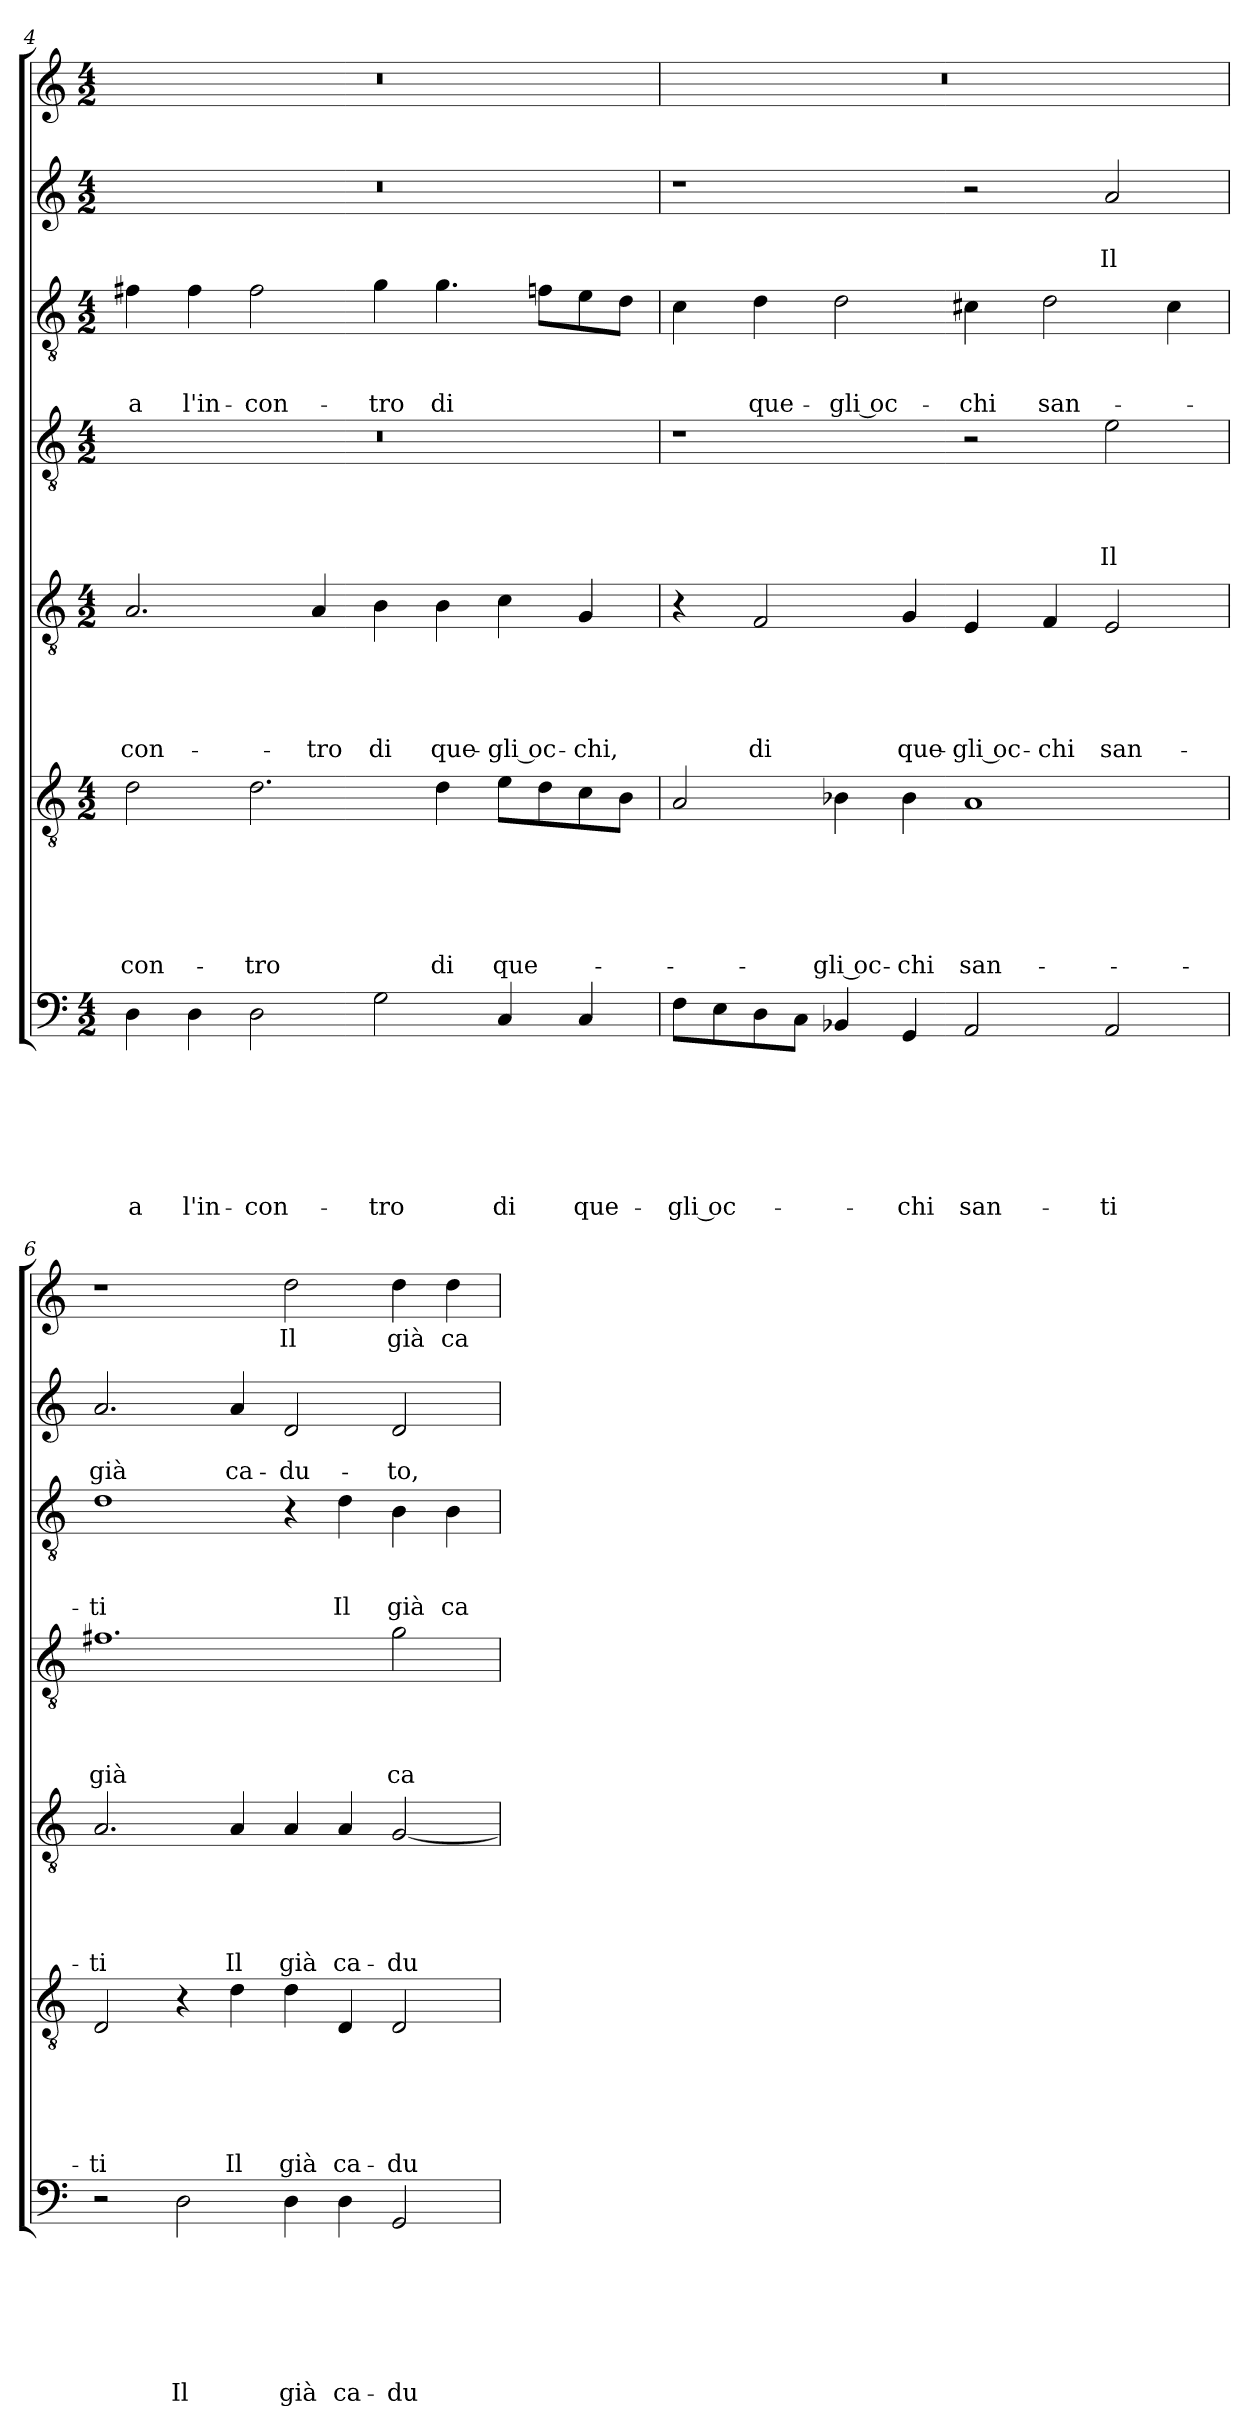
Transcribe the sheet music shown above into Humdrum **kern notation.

**kern	**text	**text	**text	**text	**text	**text	**text	**kern	**text	**text	**text	**text	**text	**text	**kern	**text	**text	**text	**text	**text	**kern	**text	**text	**text	**text	**kern	**text	**text	**text	**kern	**text	**text	**kern	**text
*part7	*part7	*part7	*part7	*part7	*part7	*part7	*part7	*part6	*part6	*part6	*part6	*part6	*part6	*part6	*part5	*part5	*part5	*part5	*part5	*part5	*part4	*part4	*part4	*part4	*part4	*part3	*part3	*part3	*part3	*part2	*part2	*part2	*part1	*part1
*staff7	*staff7	*staff7	*staff7	*staff7	*staff7	*staff7	*staff7	*staff6	*staff6	*staff6	*staff6	*staff6	*staff6	*staff6	*staff5	*staff5	*staff5	*staff5	*staff5	*staff5	*staff4	*staff4	*staff4	*staff4	*staff4	*staff3	*staff3	*staff3	*staff3	*staff2	*staff2	*staff2	*staff1	*staff1
*clefF4	*	*	*	*	*	*	*	*clefGv2	*	*	*	*	*	*	*clefGv2	*	*	*	*	*	*clefGv2	*	*	*	*	*clefGv2	*	*	*	*clefG2	*	*	*clefG2	*
*k[]	*	*	*	*	*	*	*	*k[]	*	*	*	*	*	*	*k[]	*	*	*	*	*	*k[]	*	*	*	*	*k[]	*	*	*	*k[]	*	*	*k[]	*
*a:	*	*	*	*	*	*	*	*a:	*	*	*	*	*	*	*a:	*	*	*	*	*	*a:	*	*	*	*	*a:	*	*	*	*a:	*	*	*a:	*
*M4/2	*	*	*	*	*	*	*	*M4/2	*	*	*	*	*	*	*M4/2	*	*	*	*	*	*M4/2	*	*	*	*	*M4/2	*	*	*	*M4/2	*	*	*M4/2	*
=4	=4	=4	=4	=4	=4	=4	=4	=4	=4	=4	=4	=4	=4	=4	=4	=4	=4	=4	=4	=4	=4	=4	=4	=4	=4	=4	=4	=4	=4	=4	=4	=4	=4	=4
!	!	!	!	!	!	!	!LO:LY:b	!	!	!	!	!	!	!LO:LY:b	!	!	!	!	!	!LO:LY:b	!	!	!	!	!	!	!	!	!LO:LY:b	!	!	!	!	!
4D\	.	.	.	.	.	.	a	2d\	.	.	.	.	.	-con-	2.A/	.	.	.	.	-con-	0r	.	.	.	.	4f#X\	.	.	a	0r	.	.	0r	.
!	!	!	!	!	!	!	!LO:LY:b	!	!	!	!	!	!	!	!	!	!	!	!	!	!	!	!	!	!	!	!	!	!LO:LY:b	!	!	!	!	!
4D\	.	.	.	.	.	.	l'in-	.	.	.	.	.	.	.	.	.	.	.	.	.	.	.	.	.	.	4f#\	.	.	l'in-	.	.	.	.	.
!	!	!	!	!	!	!	!LO:LY:b	!	!	!	!	!	!	!LO:LY:b	!	!	!	!	!	!	!	!	!	!	!	!	!	!	!LO:LY:b	!	!	!	!	!
2D\	.	.	.	.	.	.	-con-	2.d\	.	.	.	.	.	-tro	.	.	.	.	.	.	.	.	.	.	.	2f#\	.	.	-con-	.	.	.	.	.
!	!	!	!	!	!	!	!	!	!	!	!	!	!	!	!	!	!	!	!	!LO:LY:b	!	!	!	!	!	!	!	!	!	!	!	!	!	!
.	.	.	.	.	.	.	.	.	.	.	.	.	.	.	4A/	.	.	.	.	-tro	.	.	.	.	.	.	.	.	.	.	.	.	.	.
!	!	!	!	!	!	!	!LO:LY:b	!	!	!	!	!	!	!	!	!	!	!	!	!LO:LY:b	!	!	!	!	!	!	!	!	!LO:LY:b	!	!	!	!	!
2G\	.	.	.	.	.	.	-tro	.	.	.	.	.	.	.	4B\	.	.	.	.	di	.	.	.	.	.	4g\	.	.	-tro	.	.	.	.	.
!	!	!	!	!	!	!	!	!	!	!	!	!	!	!LO:LY:b	!	!	!	!	!	!LO:LY:b	!	!	!	!	!	!	!	!	!LO:LY:b	!	!	!	!	!
.	.	.	.	.	.	.	.	4d\	.	.	.	.	.	di	4B\	.	.	.	.	que-	.	.	.	.	.	4.g\	.	.	di	.	.	.	.	.
!	!	!	!	!	!	!	!LO:LY:b	!	!	!	!	!	!	!LO:LY:b	!	!	!	!	!	!LO:LY:b	!	!	!	!	!	!	!	!	!	!	!	!	!	!
4C/	.	.	.	.	.	.	di	8e\L	.	.	.	.	.	que-	4c\	.	.	.	.	-gli oc-	.	.	.	.	.	.	.	.	.	.	.	.	.	.
.	.	.	.	.	.	.	.	8d\	.	.	.	.	.	.	.	.	.	.	.	.	.	.	.	.	.	8fn\L	.	.	.	.	.	.	.	.
!	!	!	!	!	!	!	!LO:LY:b	!	!	!	!	!	!	!	!	!	!	!	!	!LO:LY:b	!	!	!	!	!	!	!	!	!	!	!	!	!	!
4C/	.	.	.	.	.	.	que-	8c\	.	.	.	.	.	.	4G/	.	.	.	.	-chi,	.	.	.	.	.	8e\	.	.	.	.	.	.	.	.
.	.	.	.	.	.	.	.	8B\J	.	.	.	.	.	.	.	.	.	.	.	.	.	.	.	.	.	8d\J	.	.	.	.	.	.	.	.
!!LO:LB:g=z
=5	=5	=5	=5	=5	=5	=5	=5	=5	=5	=5	=5	=5	=5	=5	=5	=5	=5	=5	=5	=5	=5	=5	=5	=5	=5	=5	=5	=5	=5	=5	=5	=5	=5	=5
!	!	!	!	!	!	!	!LO:LY:b	!	!	!	!	!	!	!	!	!	!	!	!	!	!	!	!	!	!	!	!	!	!	!	!	!	!	!
8F\L	.	.	.	.	.	.	-gli oc-	2A/	.	.	.	.	.	.	4r	.	.	.	.	.	1r	.	.	.	.	4c\	.	.	.	1r	.	.	0r	.
8E\	.	.	.	.	.	.	.	.	.	.	.	.	.	.	.	.	.	.	.	.	.	.	.	.	.	.	.	.	.	.	.	.	.	.
!	!	!	!	!	!	!	!	!	!	!	!	!	!	!	!	!	!	!	!	!LO:LY:b	!	!	!	!	!	!	!	!	!LO:LY:b	!	!	!	!	!
8D\	.	.	.	.	.	.	.	.	.	.	.	.	.	.	2F/	.	.	.	.	di	.	.	.	.	.	4d\	.	.	que-	.	.	.	.	.
8C\J	.	.	.	.	.	.	.	.	.	.	.	.	.	.	.	.	.	.	.	.	.	.	.	.	.	.	.	.	.	.	.	.	.	.
!	!	!	!	!	!	!	!	!	!	!	!	!	!	!LO:LY:b	!	!	!	!	!	!	!	!	!	!	!	!	!	!	!LO:LY:b	!	!	!	!	!
4BB-X/	.	.	.	.	.	.	.	4B-X\	.	.	.	.	.	-gli oc-	.	.	.	.	.	.	.	.	.	.	.	2d\	.	.	-gli oc-	.	.	.	.	.
!	!	!	!	!	!	!	!LO:LY:b	!	!	!	!	!	!	!LO:LY:b	!	!	!	!	!	!LO:LY:b	!	!	!	!	!	!	!	!	!	!	!	!	!	!
4GG/	.	.	.	.	.	.	-chi	4B-\	.	.	.	.	.	-chi	4G/	.	.	.	.	que-	.	.	.	.	.	.	.	.	.	.	.	.	.	.
!	!	!	!	!	!	!	!LO:LY:b	!	!	!	!	!	!	!LO:LY:b	!	!	!	!	!	!LO:LY:b	!	!	!	!	!	!	!	!	!LO:LY:b	!	!	!	!	!
2AA/	.	.	.	.	.	.	san-	1A	.	.	.	.	.	san-	4E/	.	.	.	.	-gli oc-	2r	.	.	.	.	4c#X\	.	.	-chi	2r	.	.	.	.
!	!	!	!	!	!	!	!	!	!	!	!	!	!	!	!	!	!	!	!	!LO:LY:b	!	!	!	!	!	!	!	!	!LO:LY:b	!	!	!	!	!
.	.	.	.	.	.	.	.	.	.	.	.	.	.	.	4F/	.	.	.	.	-chi	.	.	.	.	.	2d\	.	.	san-	.	.	.	.	.
!	!	!	!	!	!	!	!LO:LY:b	!	!	!	!	!	!	!	!	!	!	!	!	!LO:LY:b	!	!	!	!	!LO:LY:b	!	!	!	!	!	!	!LO:LY:b	!	!
2AA/	.	.	.	.	.	.	-ti	.	.	.	.	.	.	.	2E/	.	.	.	.	san-	2e\	.	.	.	Il	.	.	.	.	2a/	.	Il	.	.
.	.	.	.	.	.	.	.	.	.	.	.	.	.	.	.	.	.	.	.	.	.	.	.	.	.	4c#\	.	.	.	.	.	.	.	.
=6	=6	=6	=6	=6	=6	=6	=6	=6	=6	=6	=6	=6	=6	=6	=6	=6	=6	=6	=6	=6	=6	=6	=6	=6	=6	=6	=6	=6	=6	=6	=6	=6	=6	=6
!	!	!	!	!	!	!	!	!	!	!	!	!	!	!LO:LY:b	!	!	!	!	!	!LO:LY:b	!	!	!	!	!LO:LY:b	!	!	!	!LO:LY:b	!	!	!LO:LY:b	!	!
2r	.	.	.	.	.	.	.	2D/	.	.	.	.	.	-ti	2.A/	.	.	.	.	-ti	1.f#X	.	.	.	già	1d	.	.	-ti	2.a/	.	già	1r	.
!	!	!	!	!	!	!	!LO:LY:b	!	!	!	!	!	!	!	!	!	!	!	!	!	!	!	!	!	!	!	!	!	!	!	!	!	!	!
2D\	.	.	.	.	.	.	Il	4r	.	.	.	.	.	.	.	.	.	.	.	.	.	.	.	.	.	.	.	.	.	.	.	.	.	.
!	!	!	!	!	!	!	!	!	!	!	!	!	!	!LO:LY:b	!	!	!	!	!	!LO:LY:b	!	!	!	!	!	!	!	!	!	!	!	!LO:LY:b	!	!
.	.	.	.	.	.	.	.	4d\	.	.	.	.	.	Il	4A/	.	.	.	.	Il	.	.	.	.	.	.	.	.	.	4a/	.	ca-	.	.
!	!	!	!	!	!	!	!LO:LY:b	!	!	!	!	!	!	!LO:LY:b	!	!	!	!	!	!LO:LY:b	!	!	!	!	!	!	!	!	!	!	!	!LO:LY:b	!	!LO:LY:b
4D\	.	.	.	.	.	.	già	4d\	.	.	.	.	.	già	4A/	.	.	.	.	già	.	.	.	.	.	4r	.	.	.	2d/	.	-du-	2dd\	Il
!	!	!	!	!	!	!	!LO:LY:b	!	!	!	!	!	!	!LO:LY:b	!	!	!	!	!	!LO:LY:b	!	!	!	!	!	!	!	!	!LO:LY:b	!	!	!	!	!
4D\	.	.	.	.	.	.	ca-	4D/	.	.	.	.	.	ca-	4A/	.	.	.	.	ca-	.	.	.	.	.	4d\	.	.	Il	.	.	.	.	.
!	!	!	!	!	!	!	!LO:LY:b	!	!	!	!	!	!	!LO:LY:b	!	!	!	!	!	!LO:LY:b	!	!	!	!	!LO:LY:b	!	!	!	!LO:LY:b	!	!	!LO:LY:b	!	!LO:LY:b
2GG/	.	.	.	.	.	.	-du-	2D/	.	.	.	.	.	-du-	[2G/	.	.	.	.	-du-	2g\	.	.	.	ca-	4B\	.	.	già	2d/	.	-to,	4dd\	già
!	!	!	!	!	!	!	!	!	!	!	!	!	!	!	!	!	!	!	!	!	!	!	!	!	!	!	!	!	!LO:LY:b	!	!	!	!	!LO:LY:b
.	.	.	.	.	.	.	.	.	.	.	.	.	.	.	.	.	.	.	.	.	.	.	.	.	.	4B\	.	.	ca-	.	.	.	4dd\	ca-
=	=	=	=	=	=	=	=	=	=	=	=	=	=	=	=	=	=	=	=	=	=	=	=	=	=	=	=	=	=	=	=	=	=	=
*-	*-	*-	*-	*-	*-	*-	*-	*-	*-	*-	*-	*-	*-	*-	*-	*-	*-	*-	*-	*-	*-	*-	*-	*-	*-	*-	*-	*-	*-	*-	*-	*-	*-	*-
